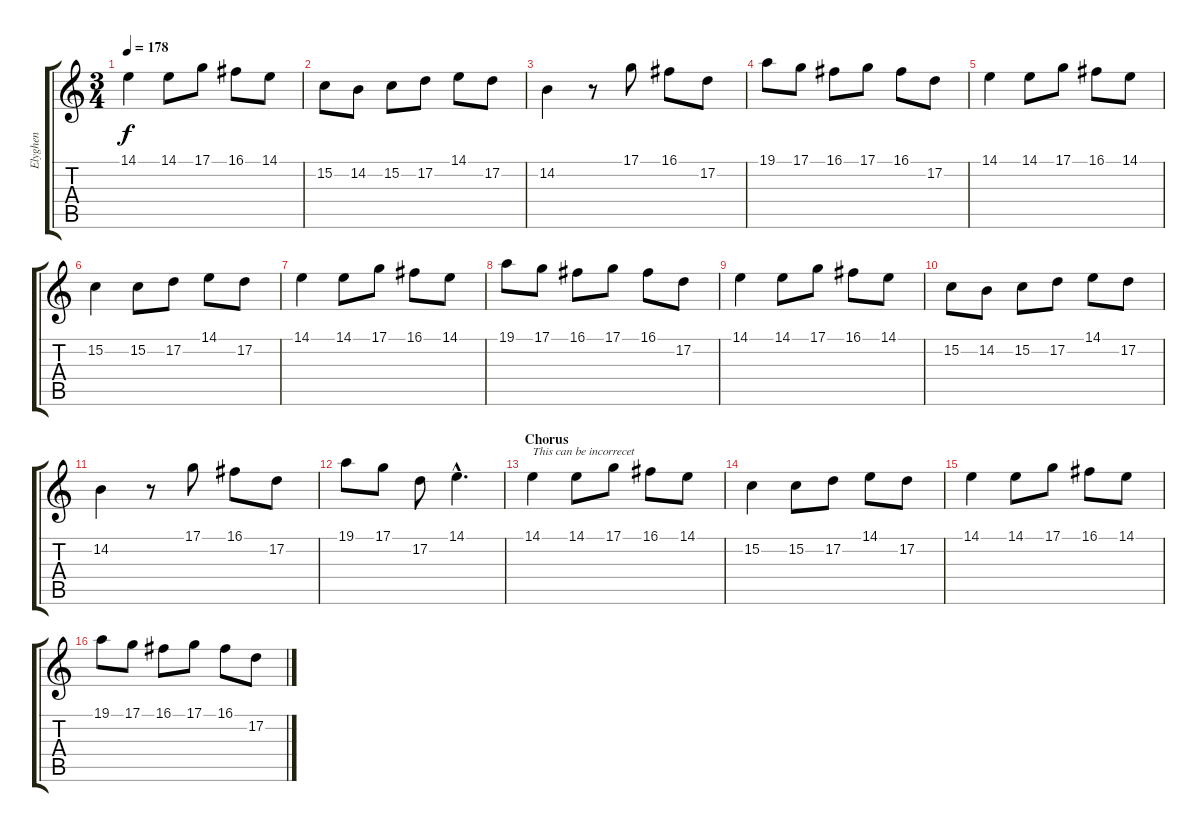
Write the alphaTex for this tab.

\track ("Elyghen" "Elyghen") {instrument violin}
\staff {score tabs}
\tuning (D4 A3 F3 C3 G2 D2) {hide}
\ts (3 4)
\tempo 178
\clef g2
\ks c
14.1.4{dy f} 14.1.8 17.1.8 16.1.8 14.1.8 |
15.2.8 14.2.8 15.2.8 17.2.8 14.1.8 17.2.8 |
14.2.4 r.8 17.1.8 16.1.8 17.2.8 |
19.1.8 17.1.8 16.1.8 17.1.8 16.1.8 17.2.8 |
14.1.4{volume 9} 14.1.8 17.1.8 16.1.8 14.1.8 |
15.2.4 15.2.8 17.2.8 14.1.8 17.2.8 |
14.1.4 14.1.8 17.1.8 16.1.8 14.1.8 |
19.1.8 17.1.8 16.1.8 17.1.8 16.1.8 17.2.8 |
14.1.4 14.1.8 17.1.8 16.1.8 14.1.8 |
15.2.8 14.2.8 15.2.8 17.2.8 14.1.8 17.2.8 |
14.2.4 r.8 17.1.8 16.1.8 17.2.8 |
19.1.8 17.1.8 17.2.8 14.1{hac}.4{d} |
\section ("" "Chorus")
14.1.4{txt "This can be incorrecet" volume 9} 14.1.8 17.1.8 16.1.8 14.1.8 |
15.2.4 15.2.8 17.2.8 14.1.8 17.2.8 |
14.1.4 14.1.8 17.1.8 16.1.8 14.1.8 |
19.1.8 17.1.8 16.1.8 17.1.8 16.1.8 17.2.8
